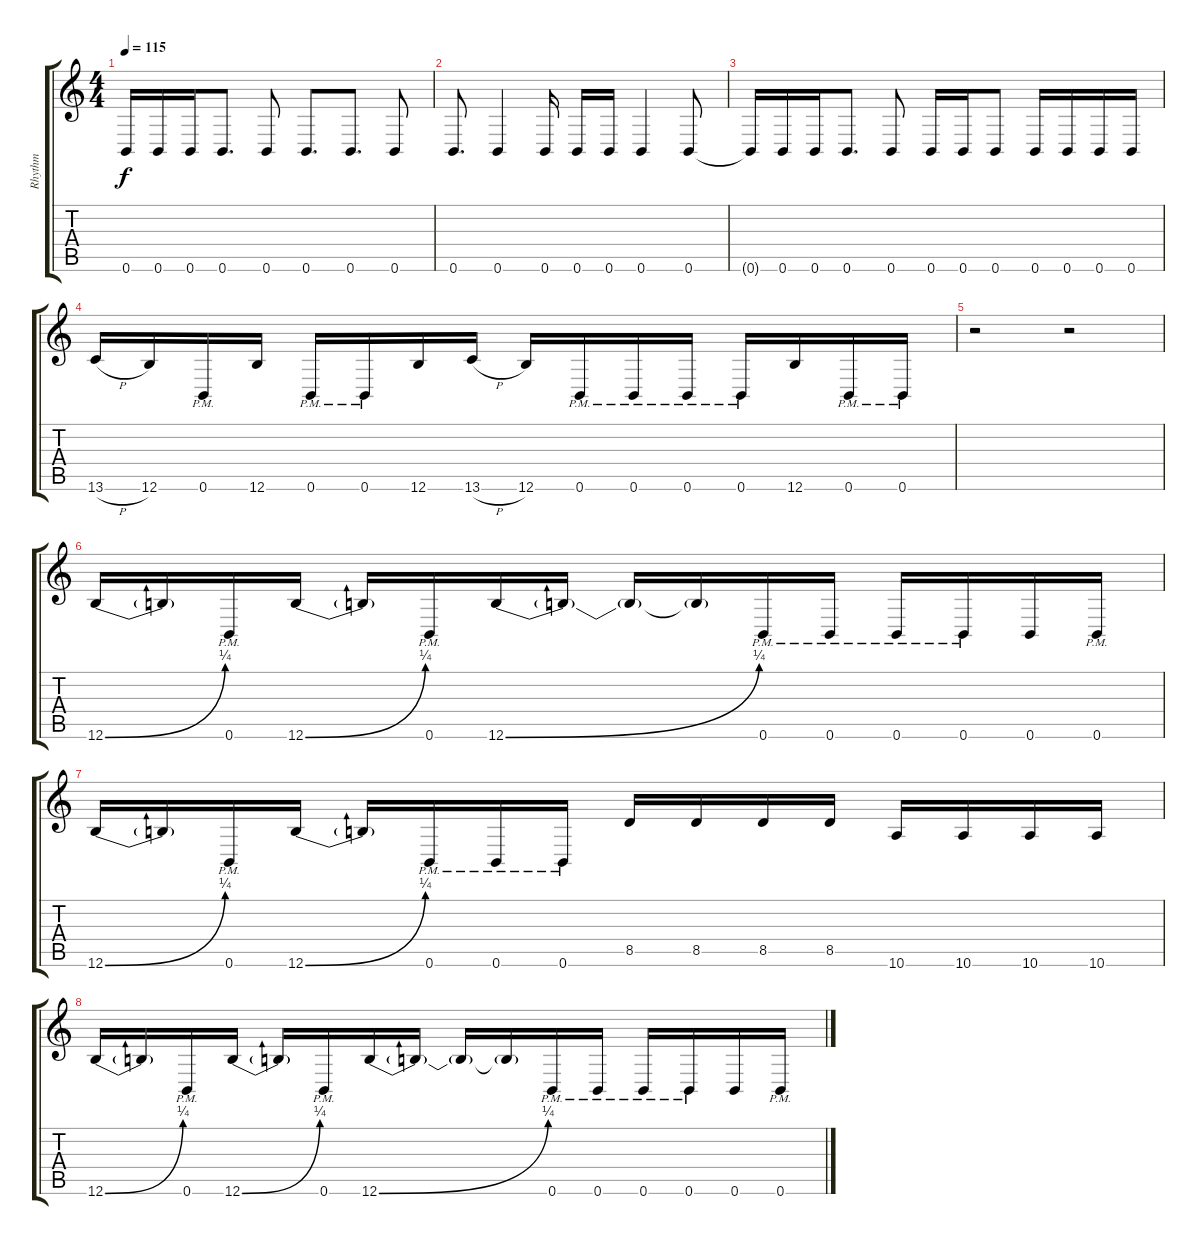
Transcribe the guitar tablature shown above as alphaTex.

\track ("Rhythm" "Rhythm") {instrument distortionguitar}
\staff {score tabs}
\tuning (Db4 Ab3 E3 B2 Gb2 B1) {hide}
\ts (4 4)
\tempo 115
\clef g2
\ks c
0.6{t}.16{dy f} 0.6.16 0.6.16 0.6.8{d} 0.6.8 0.6.8{d} 0.6.8{d} 0.6.8 |
0.6.8{d} 0.6.4 0.6.16 0.6.16 0.6.16 0.6.4 0.6.8 |
0.6{t}.16 0.6.16 0.6.16 0.6.8{d} 0.6.8 0.6.16 0.6.16 0.6.8 0.6.16 0.6.16 0.6.16 0.6.16 |
13.6{h}.16 12.6.16 0.6{pm}.16 12.6.16 0.6{pm}.16 0.6{pm}.16 12.6.16 13.6{h}.16 12.6.16 0.6{pm}.16 0.6{pm}.16 0.6{pm}.16 0.6{pm}.16 12.6.16 0.6{pm}.16 0.6{pm}.16 |
r.2 r.2 |
12.6{be (bend 0 0 60 1)}.16 12.6{t}.16 0.6{pm}.16 12.6{be (bend 0 0 60 1)}.16 12.6{t}.16 0.6{pm}.16 12.6{be (bend 0 0 60 1)}.16 12.6{t}.16 12.6{t}.16 12.6{t}.16 0.6{pm}.16 0.6{pm}.16 0.6{pm}.16 0.6{pm}.16 0.6.16 0.6{pm}.16 |
12.6{be (bend 0 0 60 1)}.16 12.6{t}.16 0.6{pm}.16 12.6{be (bend 0 0 60 1)}.16 12.6{t}.16 0.6{pm}.16 0.6{pm}.16 0.6{pm}.16 8.5.16 8.5.16 8.5.16 8.5.16 10.6.16 10.6.16 10.6.16 10.6.16 |
12.6{be (bend 0 0 60 1)}.16 12.6{t}.16 0.6{pm}.16 12.6{be (bend 0 0 60 1)}.16 12.6{t}.16 0.6{pm}.16 12.6{be (bend 0 0 60 1)}.16 12.6{t}.16 12.6{t}.16 12.6{t}.16 0.6{pm}.16 0.6{pm}.16 0.6{pm}.16 0.6{pm}.16 0.6.16 0.6{pm}.16
